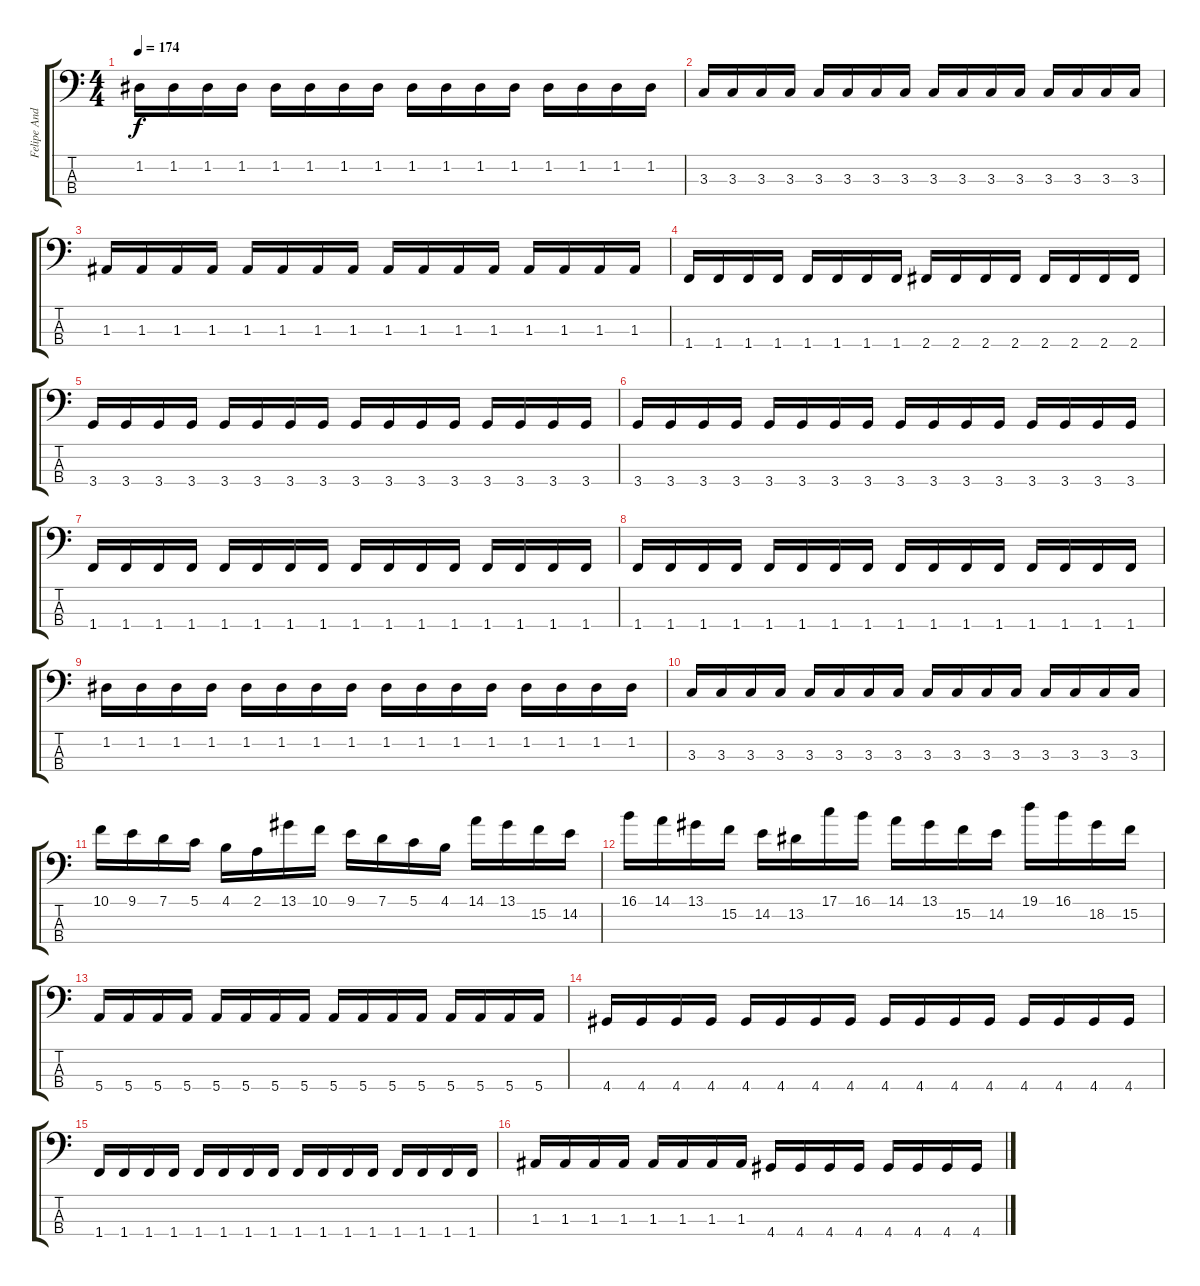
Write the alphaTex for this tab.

\track ("Felipe Andreolli" "Felipe And") {instrument electricbassfinger}
\staff {score tabs}
\tuning (G2 D2 A1 E1) {hide}
\ts (4 4)
\tempo 174
\clef f4
\ks c
1.2.16{dy f} 1.2.16 1.2.16 1.2.16 1.2.16 1.2.16 1.2.16 1.2.16 1.2.16 1.2.16 1.2.16 1.2.16 1.2.16 1.2.16 1.2.16 1.2.16 |
3.3.16 3.3.16 3.3.16 3.3.16 3.3.16 3.3.16 3.3.16 3.3.16 3.3.16 3.3.16 3.3.16 3.3.16 3.3.16 3.3.16 3.3.16 3.3.16 |
1.3.16 1.3.16 1.3.16 1.3.16 1.3.16 1.3.16 1.3.16 1.3.16 1.3.16 1.3.16 1.3.16 1.3.16 1.3.16 1.3.16 1.3.16 1.3.16 |
1.4.16 1.4.16 1.4.16 1.4.16 1.4.16 1.4.16 1.4.16 1.4.16 2.4.16 2.4.16 2.4.16 2.4.16 2.4.16 2.4.16 2.4.16 2.4.16 |
3.4.16 3.4.16 3.4.16 3.4.16 3.4.16 3.4.16 3.4.16 3.4.16 3.4.16 3.4.16 3.4.16 3.4.16 3.4.16 3.4.16 3.4.16 3.4.16 |
3.4.16 3.4.16 3.4.16 3.4.16 3.4.16 3.4.16 3.4.16 3.4.16 3.4.16 3.4.16 3.4.16 3.4.16 3.4.16 3.4.16 3.4.16 3.4.16 |
1.4.16 1.4.16 1.4.16 1.4.16 1.4.16 1.4.16 1.4.16 1.4.16 1.4.16 1.4.16 1.4.16 1.4.16 1.4.16 1.4.16 1.4.16 1.4.16 |
1.4.16 1.4.16 1.4.16 1.4.16 1.4.16 1.4.16 1.4.16 1.4.16 1.4.16 1.4.16 1.4.16 1.4.16 1.4.16 1.4.16 1.4.16 1.4.16 |
1.2.16 1.2.16 1.2.16 1.2.16 1.2.16 1.2.16 1.2.16 1.2.16 1.2.16 1.2.16 1.2.16 1.2.16 1.2.16 1.2.16 1.2.16 1.2.16 |
3.3.16 3.3.16 3.3.16 3.3.16 3.3.16 3.3.16 3.3.16 3.3.16 3.3.16 3.3.16 3.3.16 3.3.16 3.3.16 3.3.16 3.3.16 3.3.16 |
10.1.16 9.1.16 7.1.16 5.1.16 4.1.16 2.1.16 13.1.16 10.1.16 9.1.16 7.1.16 5.1.16 4.1.16 14.1.16 13.1.16 15.2.16 14.2.16 |
16.1.16 14.1.16 13.1.16 15.2.16 14.2.16 13.2.16 17.1.16 16.1.16 14.1.16 13.1.16 15.2.16 14.2.16 19.1.16 16.1.16 18.2.16 15.2.16 |
5.4.16 5.4.16 5.4.16 5.4.16 5.4.16 5.4.16 5.4.16 5.4.16 5.4.16 5.4.16 5.4.16 5.4.16 5.4.16 5.4.16 5.4.16 5.4.16 |
4.4.16 4.4.16 4.4.16 4.4.16 4.4.16 4.4.16 4.4.16 4.4.16 4.4.16 4.4.16 4.4.16 4.4.16 4.4.16 4.4.16 4.4.16 4.4.16 |
1.4.16 1.4.16 1.4.16 1.4.16 1.4.16 1.4.16 1.4.16 1.4.16 1.4.16 1.4.16 1.4.16 1.4.16 1.4.16 1.4.16 1.4.16 1.4.16 |
1.3.16 1.3.16 1.3.16 1.3.16 1.3.16 1.3.16 1.3.16 1.3.16 4.4.16 4.4.16 4.4.16 4.4.16 4.4.16 4.4.16 4.4.16 4.4.16
